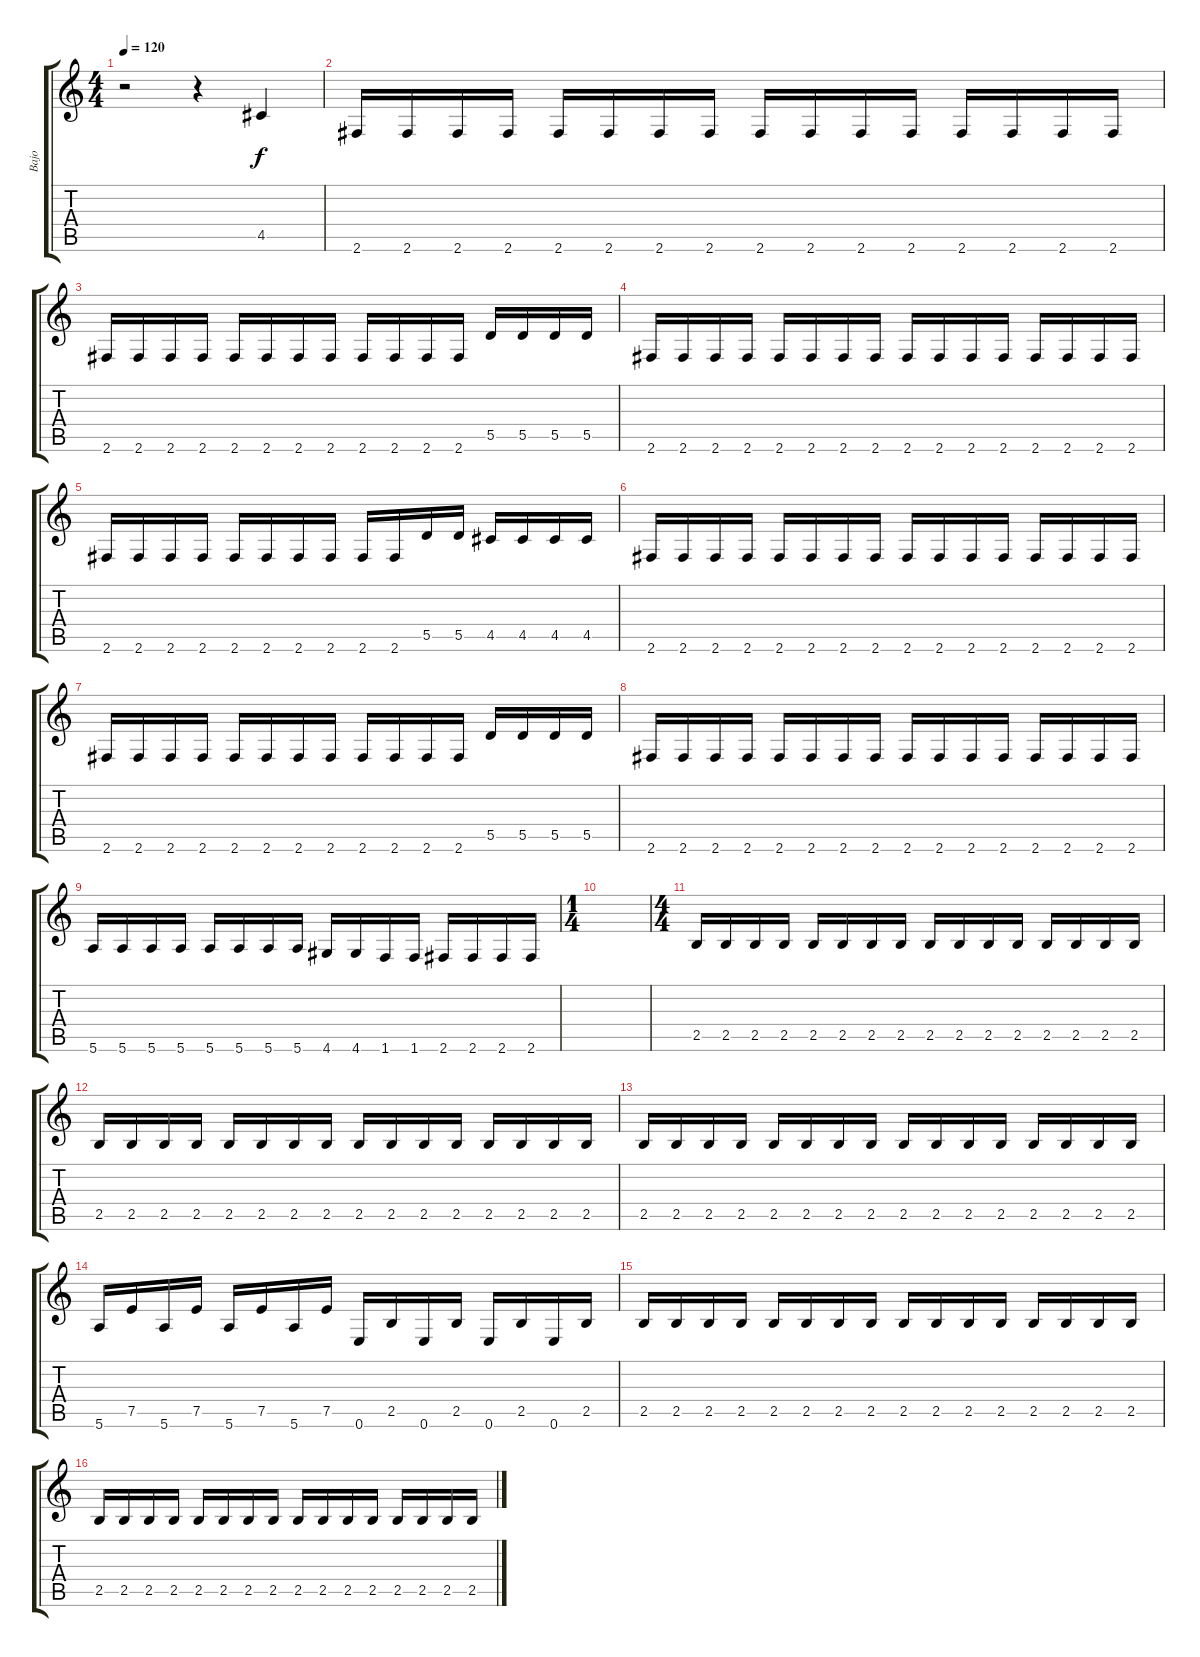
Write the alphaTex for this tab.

\track ("Bajo" "Bajo") {instrument acousticbass}
\staff {score tabs}
\tuning (E4 B3 G3 D3 A2 E2) {hide}
\ts (4 4)
\tempo 120
\clef g2
\ks c
r.2{dy f} r.4 4.5.4 |
2.6.16 2.6.16 2.6.16 2.6.16 2.6.16 2.6.16 2.6.16 2.6.16 2.6.16 2.6.16 2.6.16 2.6.16 2.6.16 2.6.16 2.6.16 2.6.16 |
2.6.16 2.6.16 2.6.16 2.6.16 2.6.16 2.6.16 2.6.16 2.6.16 2.6.16 2.6.16 2.6.16 2.6.16 5.5.16 5.5.16 5.5.16 5.5.16 |
2.6.16 2.6.16 2.6.16 2.6.16 2.6.16 2.6.16 2.6.16 2.6.16 2.6.16 2.6.16 2.6.16 2.6.16 2.6.16 2.6.16 2.6.16 2.6.16 |
2.6.16 2.6.16 2.6.16 2.6.16 2.6.16 2.6.16 2.6.16 2.6.16 2.6.16 2.6.16 5.5.16 5.5.16 4.5.16 4.5.16 4.5.16 4.5.16 |
2.6.16 2.6.16 2.6.16 2.6.16 2.6.16 2.6.16 2.6.16 2.6.16 2.6.16 2.6.16 2.6.16 2.6.16 2.6.16 2.6.16 2.6.16 2.6.16 |
2.6.16 2.6.16 2.6.16 2.6.16 2.6.16 2.6.16 2.6.16 2.6.16 2.6.16 2.6.16 2.6.16 2.6.16 5.5.16 5.5.16 5.5.16 5.5.16 |
2.6.16 2.6.16 2.6.16 2.6.16 2.6.16 2.6.16 2.6.16 2.6.16 2.6.16 2.6.16 2.6.16 2.6.16 2.6.16 2.6.16 2.6.16 2.6.16 |
5.6.16 5.6.16 5.6.16 5.6.16 5.6.16 5.6.16 5.6.16 5.6.16 4.6.16 4.6.16 1.6.16 1.6.16 2.6.16 2.6.16 2.6.16 2.6.16 |
\ts (1 4)
|
\ts (4 4)
2.5.16 2.5.16 2.5.16 2.5.16 2.5.16 2.5.16 2.5.16 2.5.16 2.5.16 2.5.16 2.5.16 2.5.16 2.5.16 2.5.16 2.5.16 2.5.16 |
2.5.16 2.5.16 2.5.16 2.5.16 2.5.16 2.5.16 2.5.16 2.5.16 2.5.16 2.5.16 2.5.16 2.5.16 2.5.16 2.5.16 2.5.16 2.5.16 |
2.5.16 2.5.16 2.5.16 2.5.16 2.5.16 2.5.16 2.5.16 2.5.16 2.5.16 2.5.16 2.5.16 2.5.16 2.5.16 2.5.16 2.5.16 2.5.16 |
5.6.16 7.5.16 5.6.16 7.5.16 5.6.16 7.5.16 5.6.16 7.5.16 0.6.16 2.5.16 0.6.16 2.5.16 0.6.16 2.5.16 0.6.16 2.5.16 |
2.5.16 2.5.16 2.5.16 2.5.16 2.5.16 2.5.16 2.5.16 2.5.16 2.5.16 2.5.16 2.5.16 2.5.16 2.5.16 2.5.16 2.5.16 2.5.16 |
2.5.16 2.5.16 2.5.16 2.5.16 2.5.16 2.5.16 2.5.16 2.5.16 2.5.16 2.5.16 2.5.16 2.5.16 2.5.16 2.5.16 2.5.16 2.5.16
